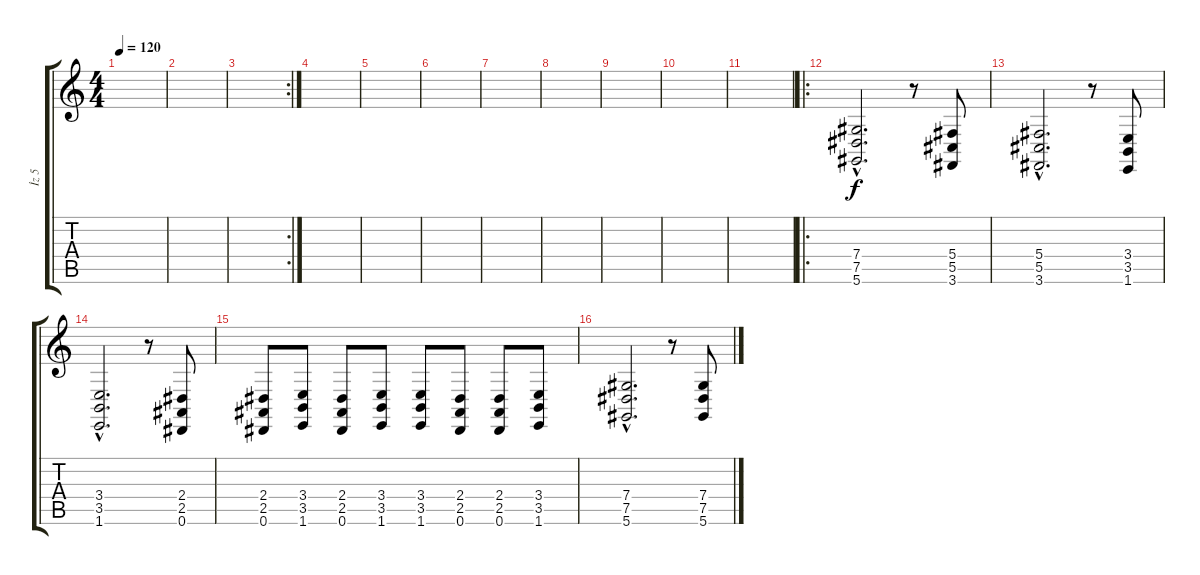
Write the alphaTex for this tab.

\track ("İz 5" "İz 5") {instrument pad3polysynth}
\staff {score tabs}
\tuning (Eb4 Bb3 Gb3 Db3 Ab2 Eb2) {hide}
\ts (4 4)
\tempo 120
\clef g2
\ks c
|
|
\rc 2
|
|
|
|
|
|
|
|
|
\ro
(7.4{hac} 7.5{hac} 5.6{hac}).2{d} r.8 (5.4 5.5 3.6).8 |
(5.4{hac} 5.5{hac} 3.6{hac}).2{d} r.8 (3.4 3.5 1.6).8 |
(3.4{hac} 3.5{hac} 1.6{hac}).2{d} r.8 (2.4 2.5 0.6).8 |
(2.4 2.5 0.6).8 (3.4 3.5 1.6).8 (2.4 2.5 0.6).8 (3.4 3.5 1.6).8 (3.4 3.5 1.6).8 (2.4 2.5 0.6).8 (2.4 2.5 0.6).8 (3.4 3.5 1.6).8 |
(7.4{hac} 7.5{hac} 5.6{hac}).2{d} r.8 (7.4 7.5 5.6).8
